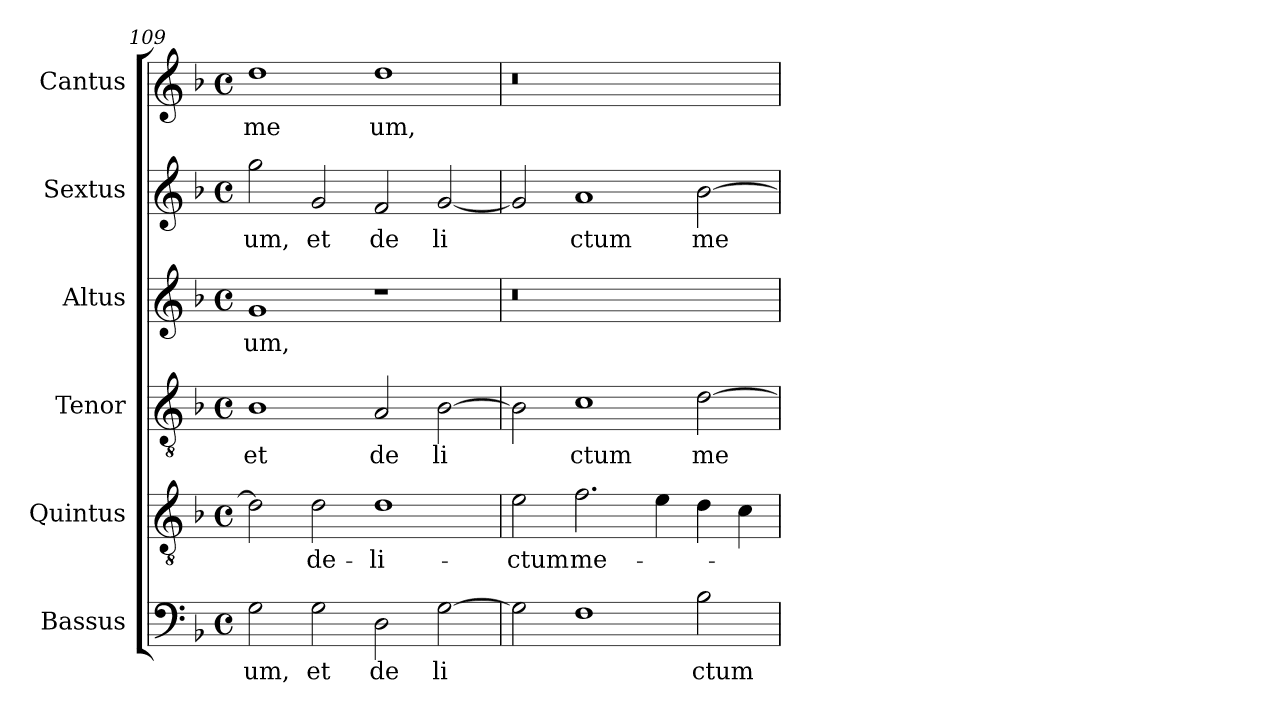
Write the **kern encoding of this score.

**kern	**text	**kern	**text	**kern	**text	**kern	**text	**kern	**text	**kern	**text
*part6	*part6	*part5	*part5	*part4	*part4	*part3	*part3	*part2	*part2	*part1	*part1
*staff6	*staff6	*staff5	*staff5	*staff4	*staff4	*staff3	*staff3	*staff2	*staff2	*staff1	*staff1
*I"Bassus	*	*I"Quintus	*	*I"Tenor	*	*I"Altus	*	*I"Sextus	*	*I"Cantus	*
*clefF4	*	*clefGv2	*	*clefGv2	*	*clefG2	*	*clefG2	*	*clefG2	*
*k[b-]	*	*k[b-]	*	*k[b-]	*	*k[b-]	*	*k[b-]	*	*k[b-]	*
*F:	*	*F:	*	*F:	*	*F:	*	*F:	*	*F:	*
*M4/4	*	*M4/4	*	*M4/4	*	*M4/4	*	*M4/4	*	*M4/4	*
*met(c)	*	*met(c)	*	*met(c)	*	*met(c)	*	*met(c)	*	*met(c)	*
=109	=109	=109	=109	=109	=109	=109	=109	=109	=109	=109	=109
!	!LO:LY:b:cj	!	!	!	!LO:LY:b:cj	!	!LO:LY:b:cj	!	!LO:LY:b:cj	!	!LO:LY:b:cj
2G\	um,	2d\]	.	1B-	et	1g	um,	2gg\	-um,	1dd	me
!	!LO:LY:b:cj	!	!LO:LY:b:cj	!	!	!	!	!	!LO:LY:b:cj	!	!
2G\	et	2d\	de-	.	.	.	.	2g/	et	.	.
!	!LO:LY:b:cj	!	!LO:LY:b:cj	!	!LO:LY:b:cj	!	!	!	!LO:LY:b:cj	!	!LO:LY:b:cj
2D\	de	1d	-li-	2A/	de	1r	.	2f/	de	1dd	um,
!	!LO:LY:b:cj	!	!	!	!LO:LY:b:cj	!	!	!	!LO:LY:b:cj	!	!
[>2G\	li	.	.	[>2B-\	li	.	.	[<2g/	li	.	.
=110	=110	=110	=110	=110	=110	=110	=110	=110	=110	=110	=110
!	!	!	!LO:LY:b:cj	!	!	!	!	!	!	!	!
2G\]	.	2e\	-ctum	2B-\]	.	0r	.	2g/]	.	0r	.
!	!	!	!LO:LY:b	!	!LO:LY:b:cj	!	!	!	!LO:LY:b:cj	!	!
1F	.	2.f\	me-	1c	ctum	.	.	1a	ctum	.	.
.	.	4e\	.	.	.	.	.	.	.	.	.
!	!LO:LY:b:cj	!	!	!	!LO:LY:b	!	!	!	!LO:LY:b	!	!
2B-\	ctum	4d\	.	[>2d\	me	.	.	[>2b-\	me	.	.
.	.	4c\	.	.	.	.	.	.	.	.	.
=	=	=	=	=	=	=	=	=	=	=	=
*-	*-	*-	*-	*-	*-	*-	*-	*-	*-	*-	*-
